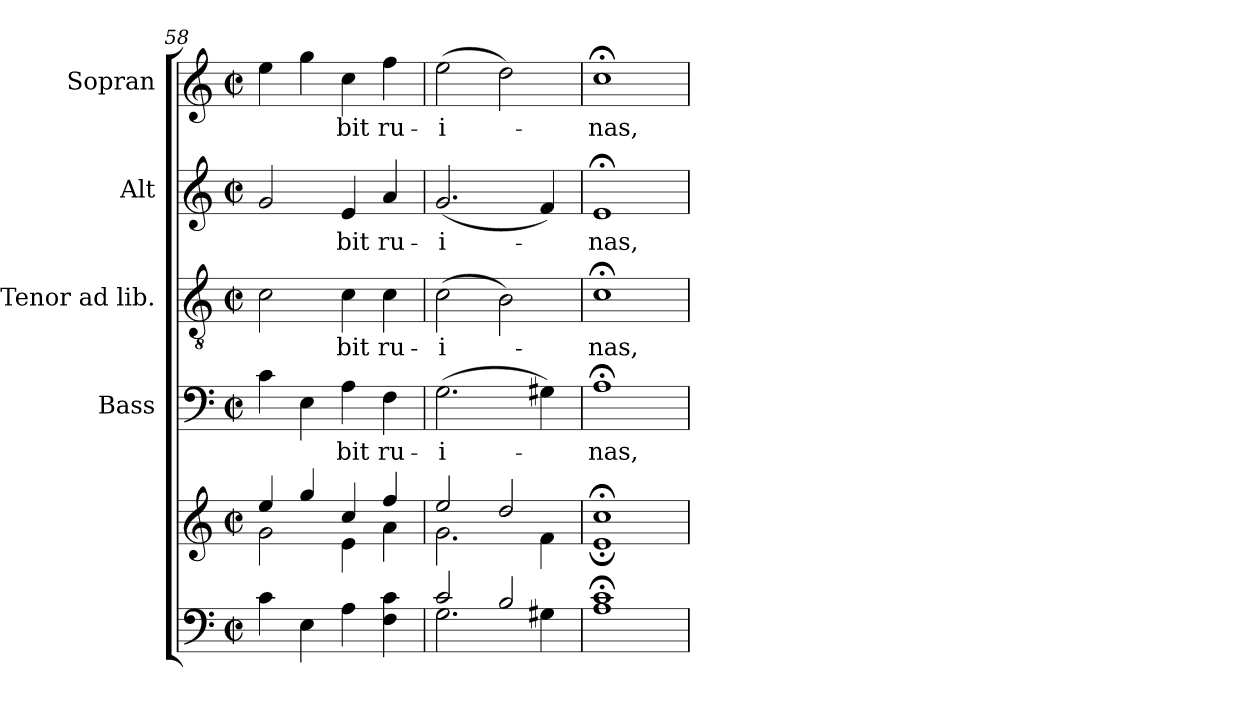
**kern	**kern	**kern	**text	**kern	**text	**kern	**text	**kern	**text
*part5	*part5	*part4	*part4	*part3	*part3	*part2	*part2	*part1	*part1
*staff6	*staff5	*staff4	*staff4	*staff3	*staff3	*staff2	*staff2	*staff1	*staff1
*	*	*I"Bass	*	*I"Tenor ad lib.	*	*I"Alt	*	*I"Sopran	*
*	*	*I'B.	*	*I'T.	*	*I'A.	*	*I'S.	*
*clefF4	*clefG2	*clefF4	*	*clefGv2	*	*clefG2	*	*clefG2	*
*k[]	*k[]	*k[]	*	*k[]	*	*k[]	*	*k[]	*
*C:	*C:	*C:	*	*C:	*	*C:	*	*C:	*
*M2/2	*M2/2	*M2/2	*	*M2/2	*	*M2/2	*	*M2/2	*
*met(c|)	*met(c|)	*met(c|)	*	*met(c|)	*	*met(c|)	*	*met(c|)	*
=58	=58	=58	=58	=58	=58	=58	=58	=58	=58
*	*^	*	*	*	*	*	*	*	*
4c\	4ee/	2g\	4c\	.	2c\	.	2g/	.	4ee\	.
4E\	4gg/	.	4E\	.	.	.	.	.	4gg\	.
!	!	!	!	!LO:LY:b	!	!LO:LY:b	!	!LO:LY:b	!	!LO:LY:b
4A\	4cc/	4e\	4A\	-bit	4c\	-bit	4e/	-bit	4cc\	-bit
!	!	!	!	!LO:LY:b	!	!LO:LY:b	!	!LO:LY:b	!	!LO:LY:b
4F\ 4c\	4ff/	4a\	4F\	ru-	4c\	ru-	4a/	ru-	4ff\	ru-
=59	=59	=59	=59	=59	=59	=59	=59	=59	=59	=59
*^	*	*	*	*	*	*	*	*	*	*
!	!	!	!	!	!LO:LY:b	!	!LO:LY:b	!	!LO:LY:b	!	!LO:LY:b
2c/	2.G\	2ee/	2.g\	(>2.G\	-i-	(>2c\	-i-	(<2.g/	-i-	(>2ee\	-i-
2B/	.	2dd/	.	.	.	2B\)	.	.	.	2dd\)	.
.	4G#X\	.	4f\	4G#X\)	.	.	.	4f/)	.	.	.
=60	=60	=60	=60	=60	=60	=60	=60	=60	=60	=60	=60
!	!	!	!	!	!LO:LY:b	!	!LO:LY:b	!	!LO:LY:b	!	!LO:LY:b
1c;<	1A	1cc;<	1e;<	1A;<	-nas,	1c;<	-nas,	1e;<	-nas,	1cc;<	-nas,
*v	*v	*	*	*	*	*	*	*	*	*	*
*	*v	*v	*	*	*	*	*	*	*	*
=	=	=	=	=	=	=	=	=	=
*-	*-	*-	*-	*-	*-	*-	*-	*-	*-
